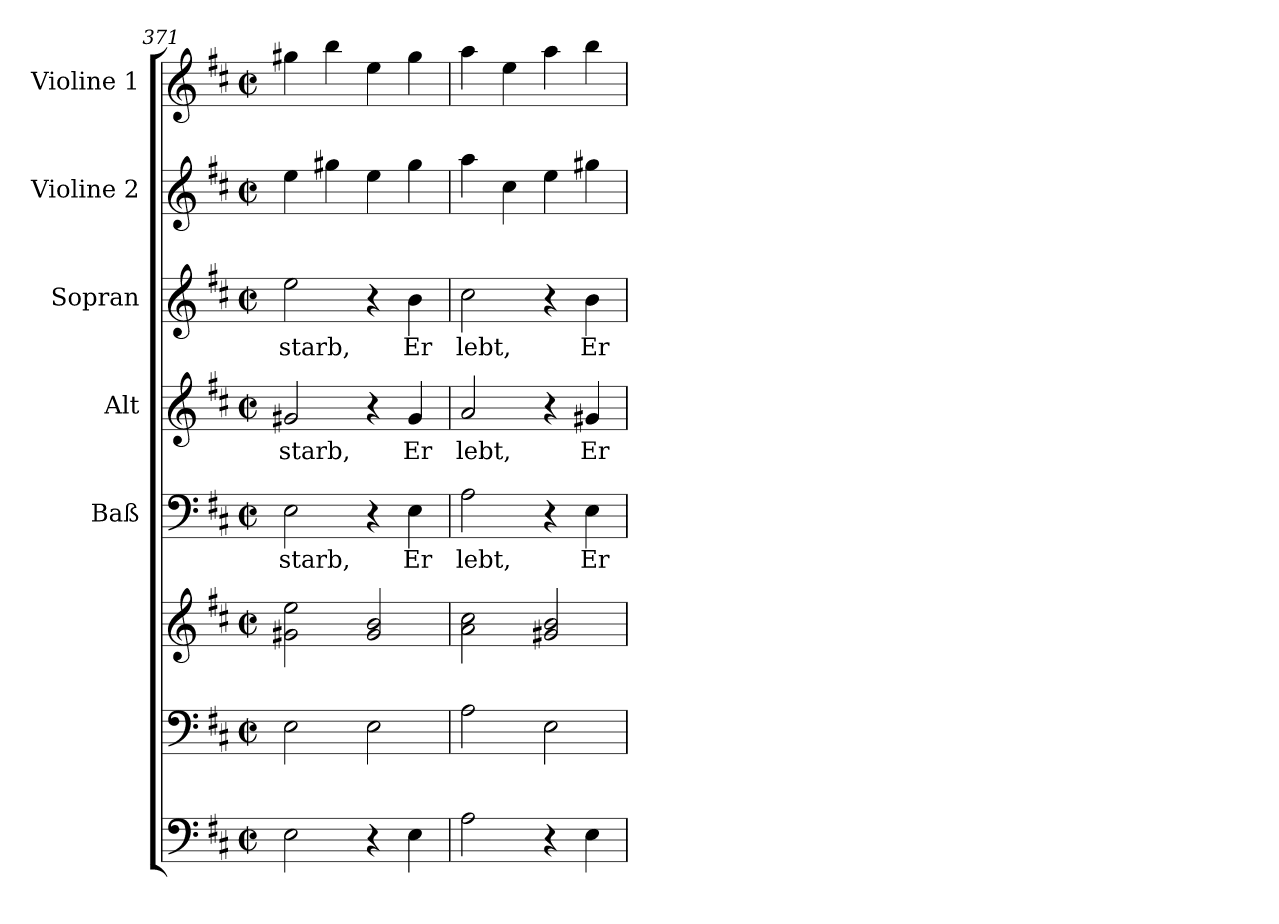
**kern	**kern	**kern	**kern	**text	**kern	**text	**kern	**text	**kern	**kern
*part7	*part6	*part6	*part5	*part5	*part4	*part4	*part3	*part3	*part2	*part1
*staff8	*staff7	*staff6	*staff5	*staff5	*staff4	*staff4	*staff3	*staff3	*staff2	*staff1
*	*	*	*I"Baß	*	*I"Alt	*	*I"Sopran	*	*I"Violine 2	*I"Violine 1
*	*	*	*	*	*	*	*	*	*I'Vln	*I'Vln
*clefF4	*clefF4	*clefG2	*clefF4	*	*clefG2	*	*clefG2	*	*clefG2	*clefG2
*ITrd7c12	*	*	*	*	*	*	*	*	*	*
*k[f#c#]	*k[f#c#]	*k[f#c#]	*k[f#c#]	*	*k[f#c#]	*	*k[f#c#]	*	*k[f#c#]	*k[f#c#]
*D:	*D:	*D:	*D:	*	*D:	*	*D:	*	*D:	*D:
*M2/2	*M2/2	*M2/2	*M2/2	*	*M2/2	*	*M2/2	*	*M2/2	*M2/2
*met(c|)	*met(c|)	*met(c|)	*met(c|)	*	*met(c|)	*	*met(c|)	*	*met(c|)	*met(c|)
=371	=371	=371	=371	=371	=371	=371	=371	=371	=371	=371
!	!	!	!	!LO:LY:b	!	!LO:LY:b	!	!LO:LY:b	!	!
2EE\	2E\	2g#X\ 2ee\	2E\	starb,	2g#X/	starb,	2ee\	starb,	4ee\	4gg#X\
.	.	.	.	.	.	.	.	.	4gg#X\	4bb\
4r	2E\	2g#/ 2b/	4r	.	4r	.	4r	.	4ee\	4ee\
!	!	!	!	!LO:LY:b	!	!LO:LY:b	!	!LO:LY:b	!	!
4EE\	.	.	4E\	Er	4g#/	Er	4b\	Er	4gg#\	4gg#\
=372	=372	=372	=372	=372	=372	=372	=372	=372	=372	=372
!	!	!	!	!LO:LY:b	!	!LO:LY:b	!	!LO:LY:b	!	!
2AA\	2A\	2a\ 2cc#\	2A\	lebt,	2a/	lebt,	2cc#\	lebt,	4aa\	4aa\
.	.	.	.	.	.	.	.	.	4cc#\	4ee\
4r	2E\	2g#X/ 2b/	4r	.	4r	.	4r	.	4ee\	4aa\
!	!	!	!	!LO:LY:b	!	!LO:LY:b	!	!LO:LY:b	!	!
4EE\	.	.	4E\	Er	4g#X/	Er	4b\	Er	4gg#X\	4bb\
=	=	=	=	=	=	=	=	=	=	=
*-	*-	*-	*-	*-	*-	*-	*-	*-	*-	*-
